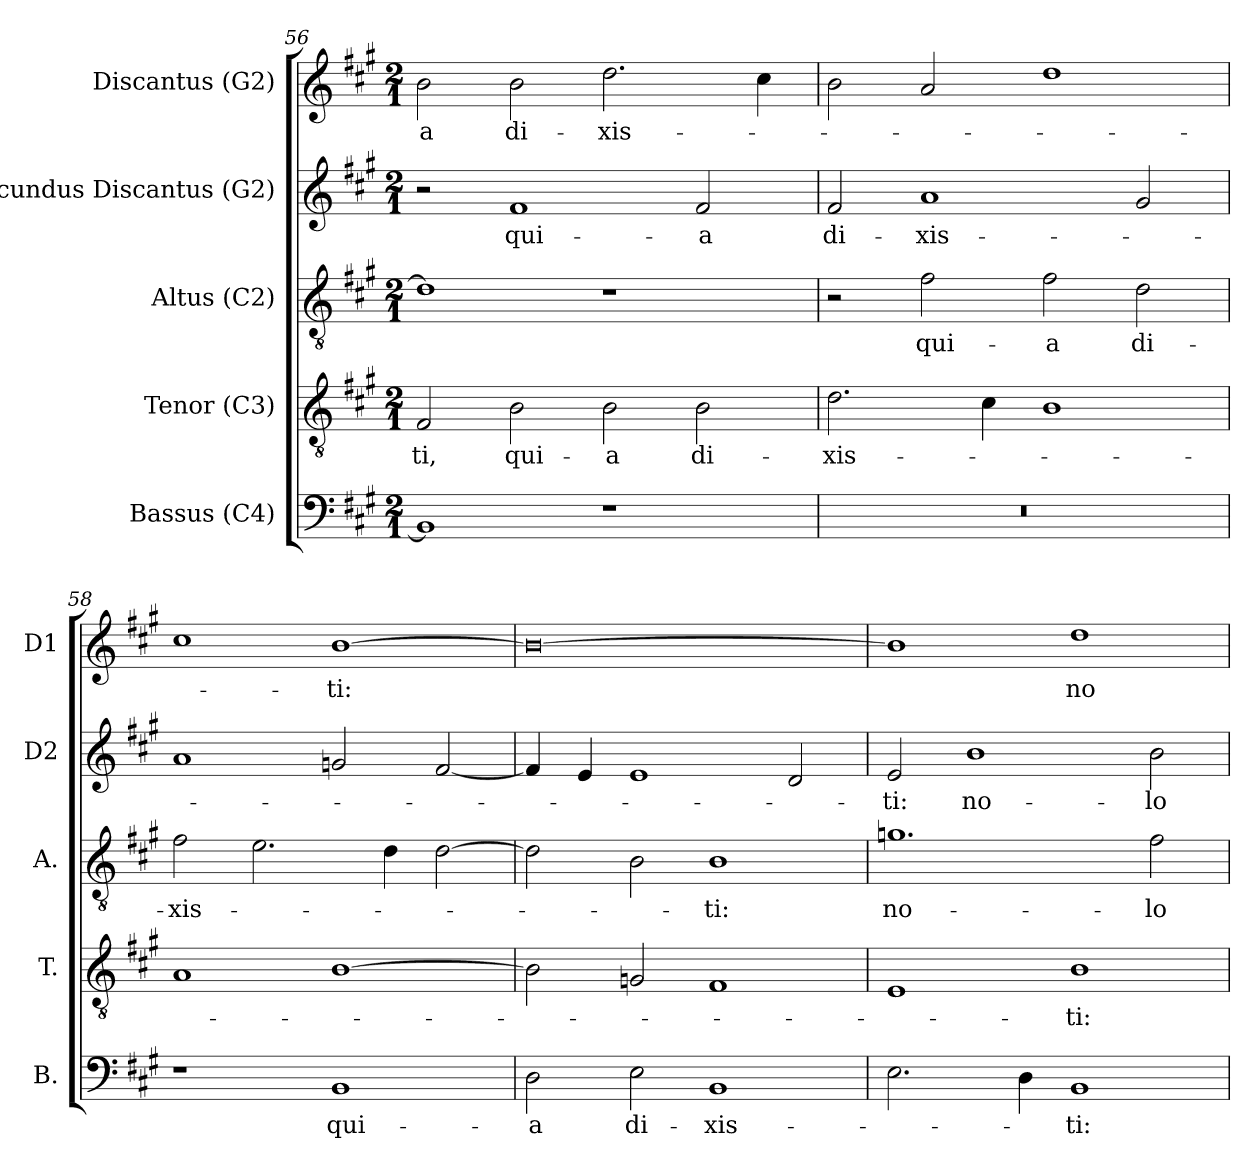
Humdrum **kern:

**kern	**text	**kern	**text	**kern	**text	**kern	**text	**kern	**text
*part5	*part5	*part4	*part4	*part3	*part3	*part2	*part2	*part1	*part1
*staff5	*staff5	*staff4	*staff4	*staff3	*staff3	*staff2	*staff2	*staff1	*staff1
*I"Bassus (C4)	*	*I"Tenor (C3)	*	*I"Altus (C2)	*	*I"Secundus Discantus (G2)	*	*I"Discantus (G2)	*
*I'B.	*	*I'T.	*	*I'A.	*	*I'D2	*	*I'D1	*
*clefF4	*	*clefGv2	*	*clefGv2	*	*clefG2	*	*clefG2	*
*	*	*ITrd7c12	*	*ITrd7c12	*	*	*	*	*
*k[f#c#g#]	*	*k[f#c#g#]	*	*k[f#c#g#]	*	*k[f#c#g#]	*	*k[f#c#g#]	*
*A:	*	*A:	*	*A:	*	*A:	*	*A:	*
*M2/1	*	*M2/1	*	*M2/1	*	*M2/1	*	*M2/1	*
=56	=56	=56	=56	=56	=56	=56	=56	=56	=56
!	!	!	!LO:LY:b:color=#000000	!	!	!	!	!	!
!	!	!	!	!	!	!	!	!	!LO:LY:b:color=#000000
1BBi]	.	2FF#i/	-ti,	1Di]	.	2r	.	2bi\	-a
!	!	!	!LO:LY:b:color=#000000	!	!	!	!	!	!
!	!	!	!	!	!	!	!LO:LY:b:color=#000000	!	!
!	!	!	!	!	!	!	!	!	!LO:LY:b:color=#000000
.	.	2BBi\	qui-	.	.	1f#i	qui-	2bi\	di-
!	!	!	!LO:LY:b:color=#000000	!	!	!	!	!	!
!	!	!	!	!	!	!	!	!	!LO:LY:b:color=#000000
1r	.	2BBi\	-a	1r	.	.	.	2.ddi\	-xis-
!	!	!	!LO:LY:b:color=#000000	!	!	!	!	!	!
!	!	!	!	!	!	!	!LO:LY:b:color=#000000	!	!
.	.	2BBi\	di-	.	.	2f#i/	-a	.	.
.	.	.	.	.	.	.	.	4cc#i\	.
=57	=57	=57	=57	=57	=57	=57	=57	=57	=57
!LO:N:vis=1	!	!	!	!	!	!	!	!	!
!	!	!	!LO:LY:b:color=#000000	!	!	!	!	!	!
!	!	!	!	!	!	!	!LO:LY:b:color=#000000	!	!
0r	.	2.Di\	-xis-	2r	.	2f#i/	di-	2bi\	.
!	!	!	!	!	!LO:LY:b:color=#000000	!	!	!	!
!	!	!	!	!	!	!	!LO:LY:b:color=#000000	!	!
.	.	.	.	2F#i\	qui-	1ai	-xis-	2ai/	.
.	.	4C#i\	.	.	.	.	.	.	.
!	!	!	!	!	!LO:LY:b:color=#000000	!	!	!	!
.	.	1BBi	.	2F#i\	-a	.	.	1ddi	.
!	!	!	!	!	!LO:LY:b:color=#000000	!	!	!	!
.	.	.	.	2Di\	di-	2g#i/	.	.	.
!!LO:PB:g=z
=58	=58	=58	=58	=58	=58	=58	=58	=58	=58
!	!	!	!	!	!LO:LY:b:color=#000000	!	!	!	!
1r	.	1AAi	.	2F#i\	-xis-	1ai	.	1cc#i	.
.	.	.	.	2.Ei\	.	.	.	.	.
!	!LO:LY:b:color=#000000	!	!	!	!	!	!	!	!
!	!	!	!	!	!	!	!	!	!LO:LY:b:color=#000000
1BBi	qui-	[1BBi	.	.	.	2gi/	.	[1bi	-ti:
.	.	.	.	4Di\	.	.	.	.	.
.	.	.	.	[2Di\	.	[2f#i/	.	.	.
=59	=59	=59	=59	=59	=59	=59	=59	=59	=59
!	!LO:LY:b:color=#000000	!	!	!	!	!	!	!	!
2Di\	-a	2BBi\]	.	2Di\]	.	4f#i/]	.	0bi_	.
.	.	.	.	.	.	4ei/	.	.	.
!	!LO:LY:b:color=#000000	!	!	!	!	!	!	!	!
2Ei\	di-	2GGi/	.	2BBi\	.	1ei	.	.	.
!	!LO:LY:b:color=#000000	!	!	!	!	!	!	!	!
!	!	!	!	!	!LO:LY:b:color=#000000	!	!	!	!
1BBi	-xis-	1FF#i	.	1BBi	-ti:	.	.	.	.
.	.	.	.	.	.	2di/	.	.	.
=60	=60	=60	=60	=60	=60	=60	=60	=60	=60
!	!	!	!	!	!LO:LY:b:color=#000000	!	!	!	!
!	!	!	!	!	!	!	!LO:LY:b:color=#000000	!	!
2.Ei\	.	1EEi	.	1.Gni	no-	2ei/	-ti:	1bi]	.
!	!	!	!	!	!	!	!LO:LY:b:color=#000000	!	!
.	.	.	.	.	.	1bi	no-	.	.
4Di\	.	.	.	.	.	.	.	.	.
!	!LO:LY:b:color=#000000	!	!	!	!	!	!	!	!
!	!	!	!LO:LY:b:color=#000000	!	!	!	!	!	!
!	!	!	!	!	!	!	!	!	!LO:LY:b:color=#000000
1BBi	-ti:	1BBi	-ti:	.	.	.	.	1ddi	no-
!	!	!	!	!	!LO:LY:b:color=#000000	!	!	!	!
!	!	!	!	!	!	!	!LO:LY:b:color=#000000	!	!
.	.	.	.	2F#i\	-lo	2bi\	-lo	.	.
=	=	=	=	=	=	=	=	=	=
*-	*-	*-	*-	*-	*-	*-	*-	*-	*-
